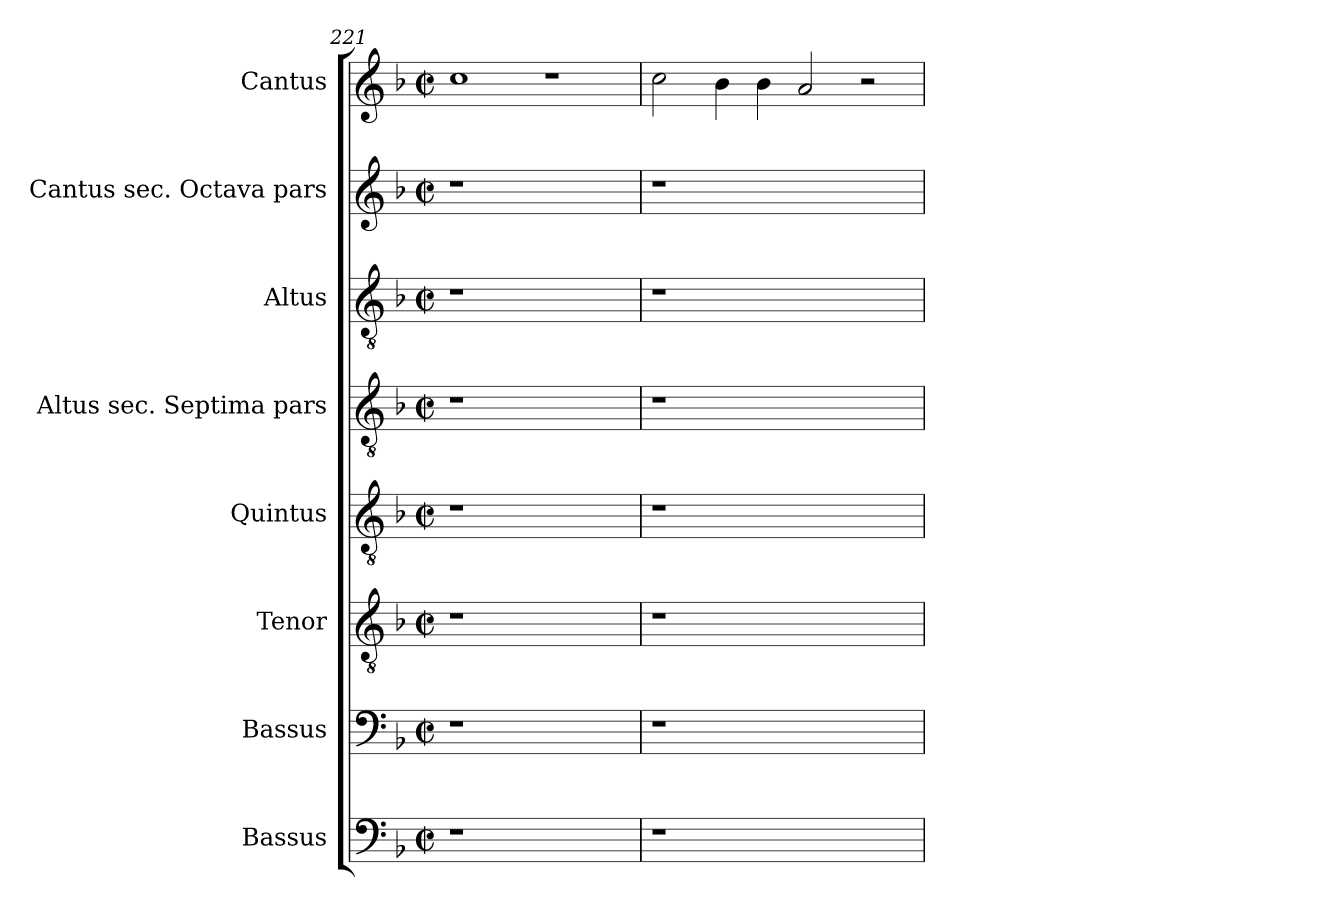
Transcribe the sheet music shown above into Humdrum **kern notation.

**kern	**kern	**kern	**kern	**kern	**kern	**kern	**kern
*part8	*part7	*part6	*part5	*part4	*part3	*part2	*part1
*staff8	*staff7	*staff6	*staff5	*staff4	*staff3	*staff2	*staff1
*I"Bassus	*I"Bassus	*I"Tenor	*I"Quintus	*I"Altus sec. Septima pars	*I"Altus	*I"Cantus sec. Octava pars	*I"Cantus
*	*I'Bassus	*I'Tenor	*I'Quintus	*	*I'Altus	*	*I'Cantus
*clefF4	*clefF4	*clefGv2	*clefGv2	*clefGv2	*clefGv2	*clefG2	*clefG2
*k[b-]	*k[b-]	*k[b-]	*k[b-]	*k[b-]	*k[b-]	*k[b-]	*k[b-]
*F:	*F:	*F:	*F:	*F:	*F:	*F:	*F:
*M2/2	*M2/2	*M2/2	*M2/2	*M2/2	*M2/2	*M2/2	*M2/2
*met(c|)	*met(c|)	*met(c|)	*met(c|)	*met(c|)	*met(c|)	*met(c|)	*met(c|)
=221	=221	=221	=221	=221	=221	=221	=221
1r	1r	1r	1r	1r	1r	1r	1cc
1ryy	1ryy	1ryy	1ryy	1ryy	1ryy	1ryy	1r
=222	=222	=222	=222	=222	=222	=222	=222
1r	1r	1r	1r	1r	1r	1r	2cc\
.	.	.	.	.	.	.	4b-\
.	.	.	.	.	.	.	4b-\
1ryy	1ryy	1ryy	1ryy	1ryy	1ryy	1ryy	2a/
.	.	.	.	.	.	.	2r
=	=	=	=	=	=	=	=
*-	*-	*-	*-	*-	*-	*-	*-
